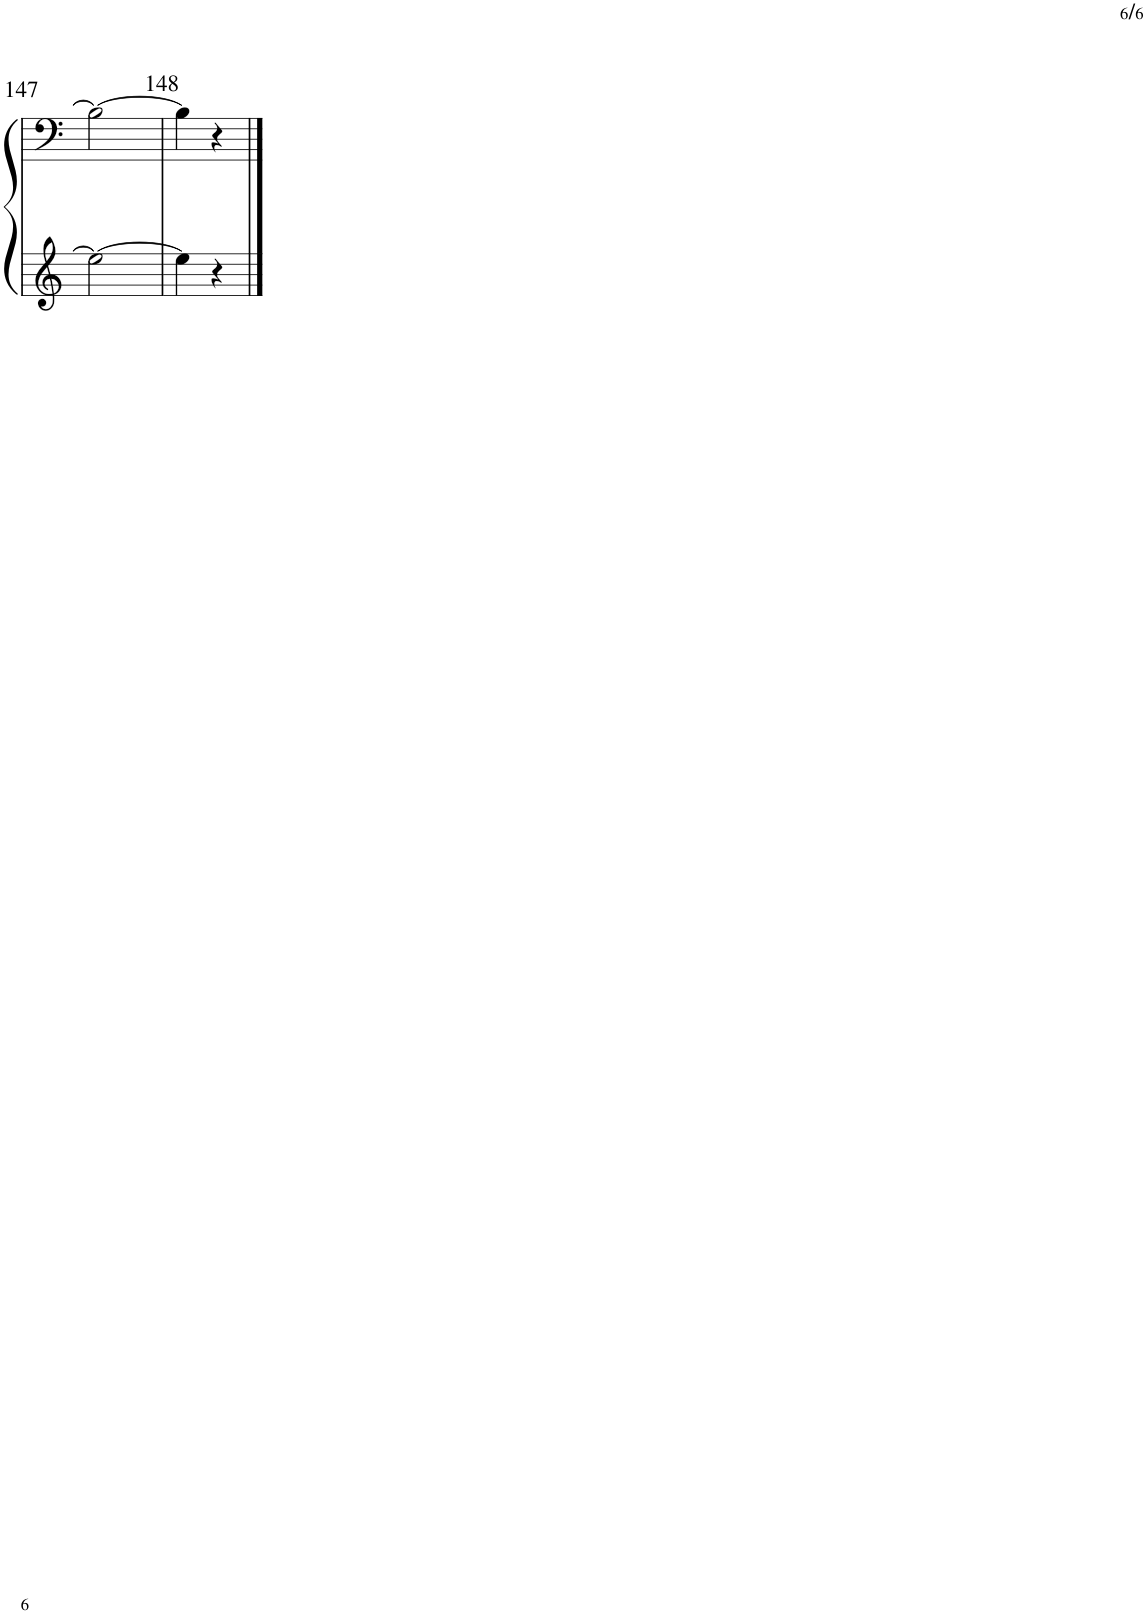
**kern	**kern
*part1	*part1
*staff2	*staff1
*I"ピアノ	*
!!LO:PB:g=z
*clefG2	*clefG2
*k[]	*k[]
*M4/8	*M4/8
=147	=147
2ee\_	2B\_
=148	=148
4ee\]	4B\]
4r	4r
==	==
*-	*-
